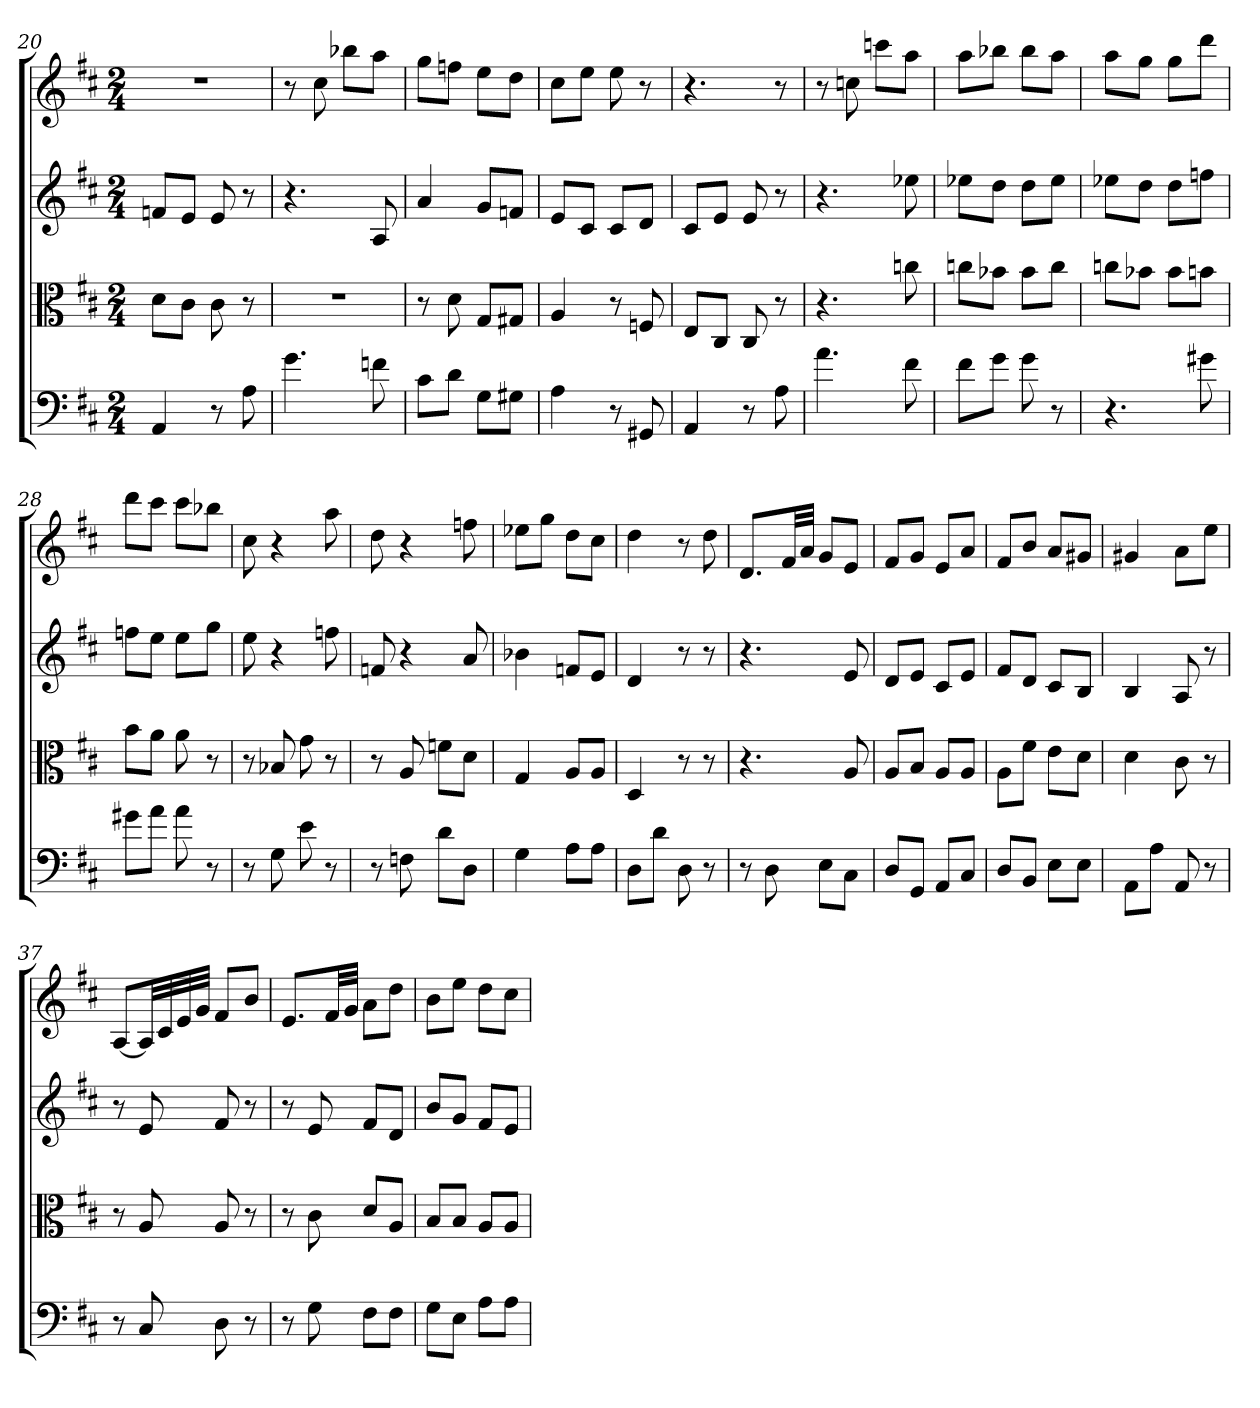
**kern	**kern	**kern	**kern
*part4	*part3	*part2	*part1
*staff4	*staff3	*staff2	*staff1
*clefF4	*clefC3	*	*
*k[f#c#]	*k[f#c#]	*k[f#c#]	*k[f#c#]
*D:	*D:	*D:	*D:
*M2/4	*M2/4	*M2/4	*M2/4
=20	=20	=20	=20
4AA	8d\L	8fnL	2r
.	8c#\J	8eJ	.
8r	8c#	8e	.
8A	8r	8r	.
=21	=21	=21	=21
4.g	2r	4.r	8r
.	.	.	8cc#
.	.	.	8bb-XL
8fn	.	8A	8aaJ
=22	=22	=22	=22
8c#\L	8r	4a	8ggL
8d\J	8d	.	8ffnJ
8G\L	8G/L	8gL	8eeL
8G#X\J	8G#X/J	8fnJ	8ddJ
=23	=23	=23	=23
4A	4A	8eL	8cc#L
.	.	8c#J	8eeJ
8r	8r	8c#L	8ee
8GG#X	8Fn	8dJ	8r
=24	=24	=24	=24
4AA	8E/L	8c#L	4.r
.	8C#/J	8eJ	.
8r	8C#	8e	.
8A	8r	8r	8r
=25	=25	=25	=25
4.a	4.r	4.r	8r
.	.	.	8ccn
.	.	.	8cccnL
8f#	8ccn	8ee-X	8aaJ
=26	=26	=26	=26
8f#\L	8ccn\L	8ee-XL	8aaL
8g\J	8b-X\J	8ddJ	8bb-XJ
8g	8b-\L	8ddL	8bb-L
8r	8cc\J	8ee-J	8aaJ
=27	=27	=27	=27
4.r	8ccn\L	8ee-XL	8aaL
.	8b-X\J	8ddJ	8ggJ
.	8b-\L	8ddL	8ggL
8g#X	8bn\J	8ffnJ	8dddJ
=28	=28	=28	=28
8g#X\L	8b\L	8ffnL	8dddL
8a\J	8a\J	8eeJ	8ccc#J
8a	8a	8eeL	8ccc#L
8r	8r	8ggJ	8bb-XJ
=29	=29	=29	=29
8r	8r	8ee	8cc#
8G	8B-X	4r	4r
8e	8g	.	.
8r	8r	8ffn	8aa
=30	=30	=30	=30
8r	8r	8fn	8dd
8Fn	8A	4r	4r
8d\L	8fn\L	.	.
8D\J	8d\J	8a	8ffn
=31	=31	=31	=31
4G	4G	4b-X	8ee-XL
.	.	.	8ggJ
8A\L	8A/L	8fnL	8ddL
8A\J	8A/J	8eJ	8cc#J
=32	=32	=32	=32
8D\L	4D	4d	4dd
8d\J	.	.	.
8D	8r	8r	8r
8r	8r	8r	8dd
=33	=33	=33	=33
8r	4.r	4.r	8.dL
8D	.	.	.
.	.	.	32f#LL
.	.	.	32aJJJ
8E\L	.	.	8gL
8C#\J	8A	8e	8eJ
=34	=34	=34	=34
8D/L	8A/L	8dL	8f#L
8GG/J	8B/J	8eJ	8gJ
8AA/L	8A/L	8c#L	8eL
8C#/J	8A/J	8eJ	8aJ
=35	=35	=35	=35
8D/L	8A\L	8f#L	8f#L
8BB/J	8f#\J	8dJ	8bJ
8E\L	8e\L	8c#L	8aL
8E\J	8d\J	8BJ	8g#XJ
=36	=36	=36	=36
8AA\L	4d	4B	4g#X
8A\J	.	.	.
8AA	8c#	8A	8aL
8r	8r	8r	8eeJ
=37	=37	=37	=37
8r	8r	8r	[8AL
8C#	8A	8e	32ALL]
.	.	.	32c#
.	.	.	32e
.	.	.	32gJJJ
8D	8A	8f#	8f#L
8r	8r	8r	8bJ
=38	=38	=38	=38
8r	8r	8r	8.eL
8G	8c#	8e	.
.	.	.	32f#LL
.	.	.	32gJJJ
8F#\L	8d/L	8f#L	8aL
8F#\J	8A/J	8dJ	8ddJ
=39	=39	=39	=39
8G\L	8B/L	8bL	8bL
8E\J	8B/J	8gJ	8eeJ
8A\L	8A/L	8f#L	8ddL
8A\J	8A/J	8eJ	8cc#J
=	=	=	=
*-	*-	*-	*-
